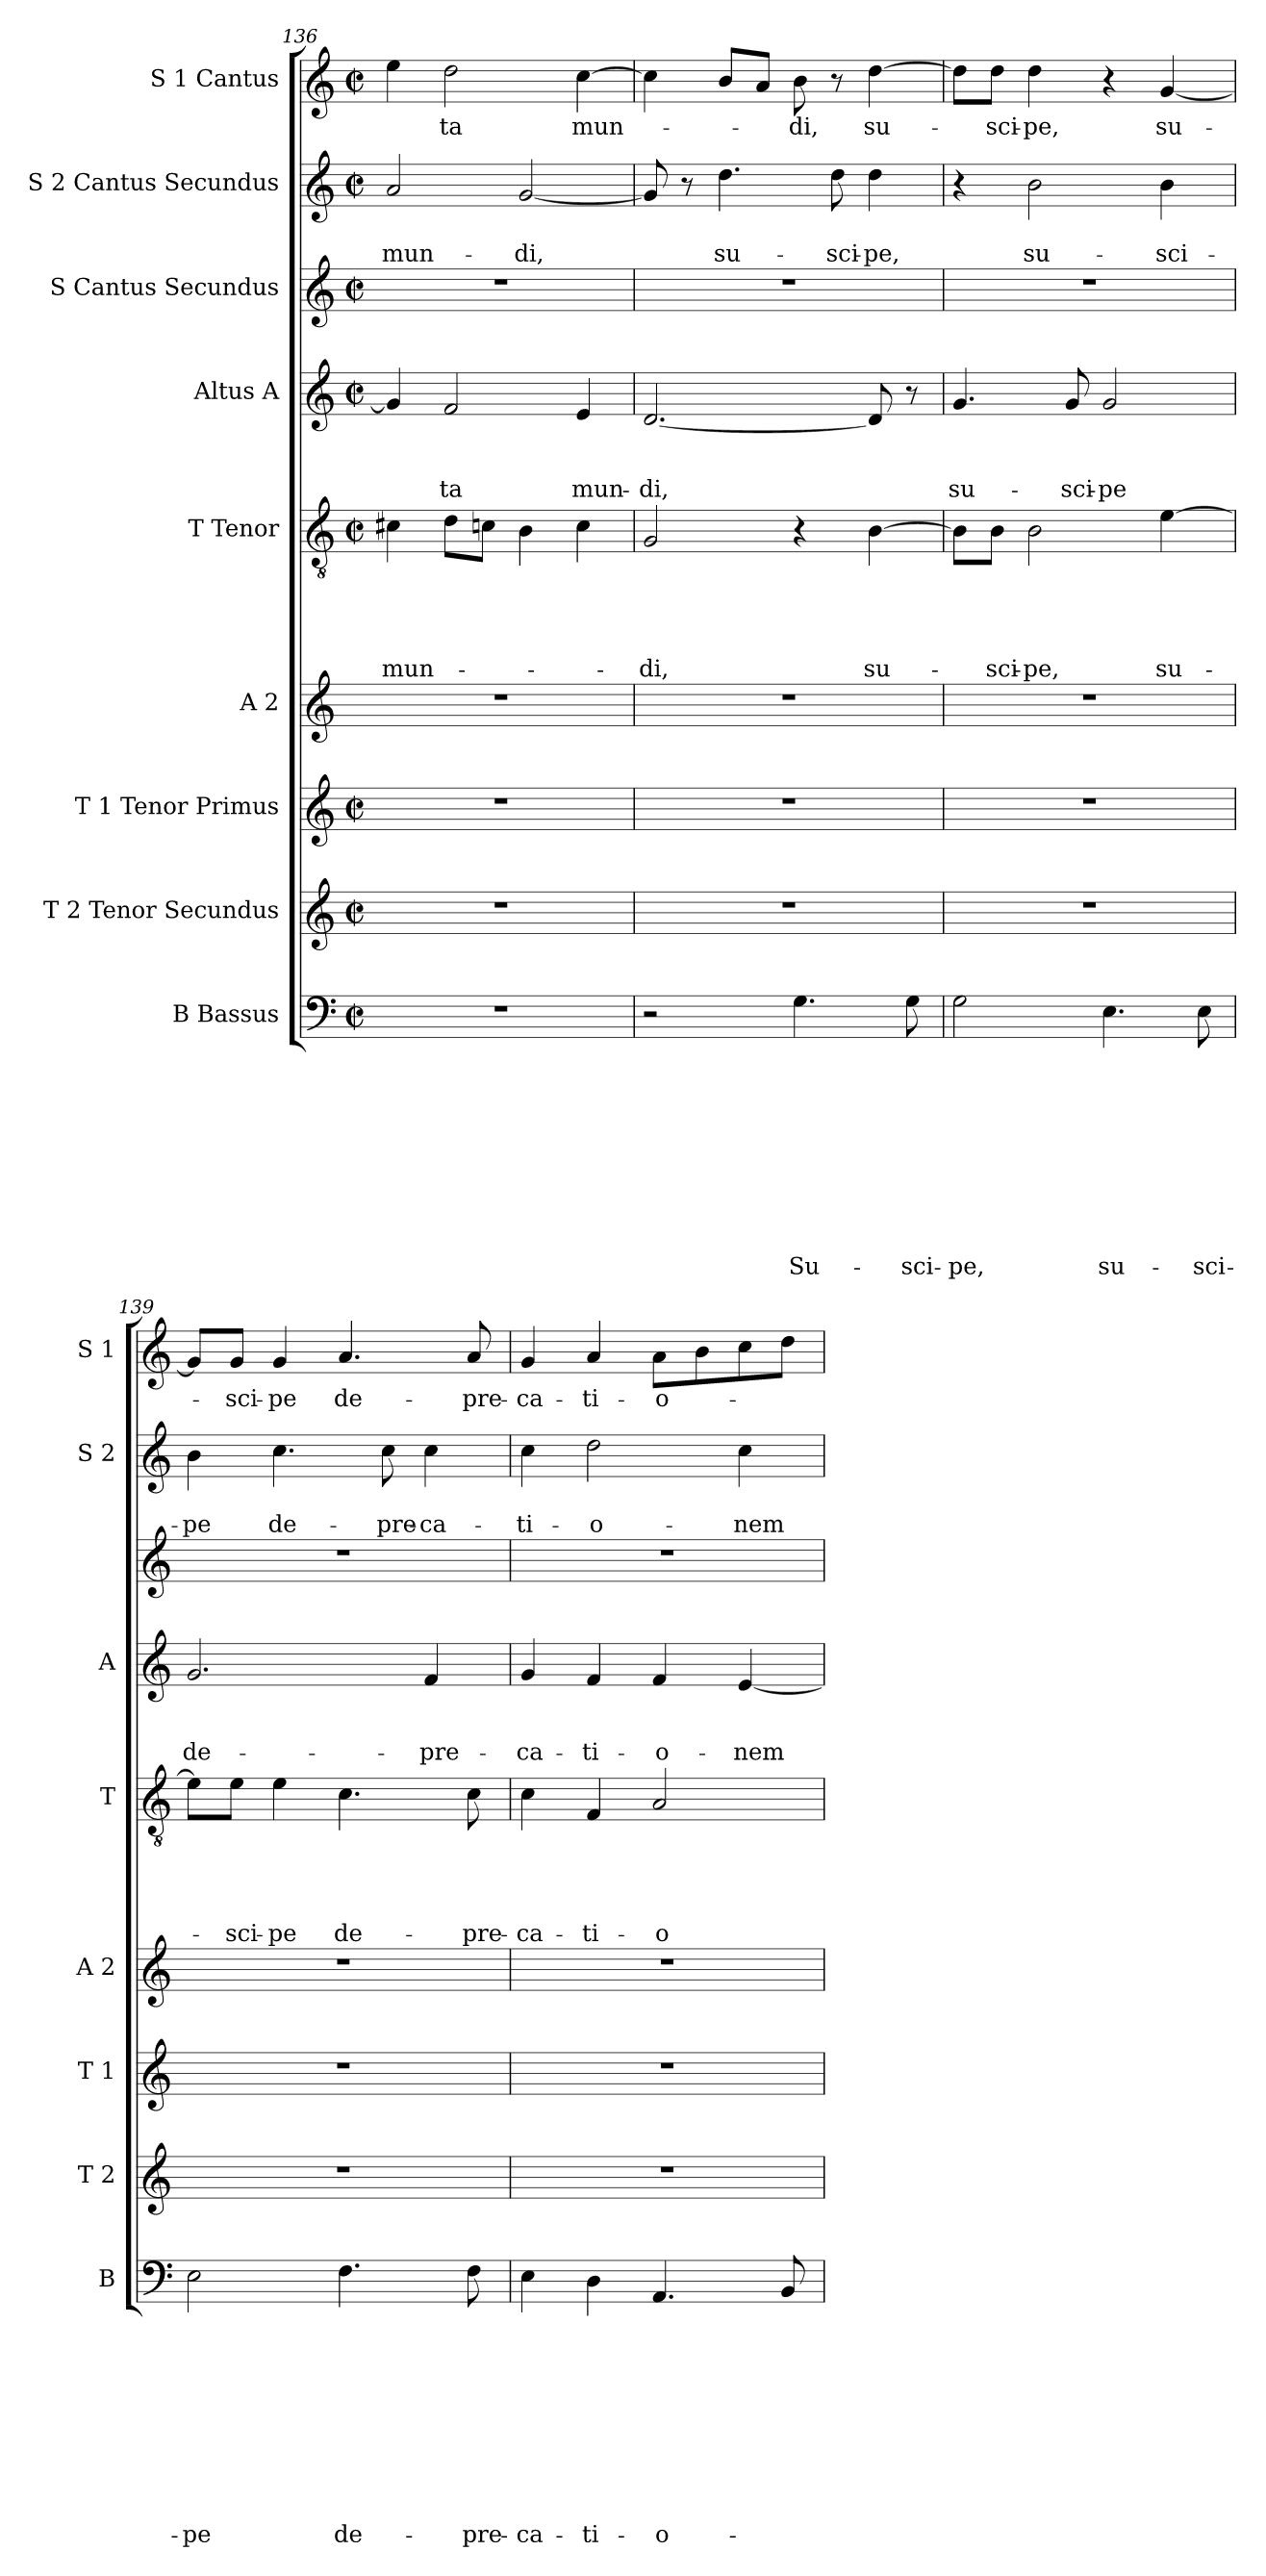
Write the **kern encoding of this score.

**kern	**text	**text	**text	**text	**text	**text	**text	**text	**text	**text	**kern	**kern	**kern	**kern	**text	**text	**text	**text	**text	**kern	**text	**text	**text	**kern	**kern	**text	**text	**kern	**text
*part9	*part9	*part9	*part9	*part9	*part9	*part9	*part9	*part9	*part9	*part9	*part8	*part7	*part6	*part5	*part5	*part5	*part5	*part5	*part5	*part4	*part4	*part4	*part4	*part3	*part2	*part2	*part2	*part1	*part1
*staff9	*staff9	*staff9	*staff9	*staff9	*staff9	*staff9	*staff9	*staff9	*staff9	*staff9	*staff8	*staff7	*staff6	*staff5	*staff5	*staff5	*staff5	*staff5	*staff5	*staff4	*staff4	*staff4	*staff4	*staff3	*staff2	*staff2	*staff2	*staff1	*staff1
*I"B Bassus	*	*	*	*	*	*	*	*	*	*	*I"T 2 Tenor Secundus	*I"T 1 Tenor Primus	*I"A 2	*I"T Tenor	*	*	*	*	*	*I"Altus A	*	*	*	*I"S Cantus Secundus	*I"S 2 Cantus Secundus	*	*	*I"S 1 Cantus	*
*I'B	*	*	*	*	*	*	*	*	*	*	*I'T 2	*I'T 1	*I'A 2	*I'T	*	*	*	*	*	*I'A	*	*	*	*	*I'S 2	*	*	*I'S 1	*
*clefF4	*	*	*	*	*	*	*	*	*	*	*clefG2	*clefG2	*clefG2	*clefGv2	*	*	*	*	*	*clefG2	*	*	*	*clefG2	*clefG2	*	*	*clefG2	*
*k[]	*	*	*	*	*	*	*	*	*	*	*k[]	*k[]	*k[]	*k[]	*	*	*	*	*	*k[]	*	*	*	*k[]	*k[]	*	*	*k[]	*
*C:	*	*	*	*	*	*	*	*	*	*	*C:	*C:	*C:	*C:	*	*	*	*	*	*C:	*	*	*	*C:	*C:	*	*	*C:	*
*M2/2	*	*	*	*	*	*	*	*	*	*	*M2/2	*M2/2	*	*M2/2	*	*	*	*	*	*M2/2	*	*	*	*M2/2	*M2/2	*	*	*M2/2	*
*met(c|)	*	*	*	*	*	*	*	*	*	*	*met(c|)	*met(c|)	*	*met(c|)	*	*	*	*	*	*met(c|)	*	*	*	*met(c|)	*met(c|)	*	*	*met(c|)	*
=136	=136	=136	=136	=136	=136	=136	=136	=136	=136	=136	=136	=136	=136	=136	=136	=136	=136	=136	=136	=136	=136	=136	=136	=136	=136	=136	=136	=136	=136
!	!	!	!	!	!	!	!	!	!	!	!	!	!	!	!	!	!	!	!LO:LY:b	!	!	!	!	!	!	!	!LO:LY:b	!	!
1r	.	.	.	.	.	.	.	.	.	.	1r	1r	1r	4c#X\	.	.	.	.	mun-	4g/]	.	.	.	1r	2a/	.	mun-	4ee\	.
!	!	!	!	!	!	!	!	!	!	!	!	!	!	!	!	!	!	!	!	!	!	!	!LO:LY:b	!	!	!	!	!	!LO:LY:b
.	.	.	.	.	.	.	.	.	.	.	.	.	.	8d\L	.	.	.	.	.	2f/	.	.	-ta	.	.	.	.	2dd\	-ta
.	.	.	.	.	.	.	.	.	.	.	.	.	.	8cn\J	.	.	.	.	.	.	.	.	.	.	.	.	.	.	.
!	!	!	!	!	!	!	!	!	!	!	!	!	!	!	!	!	!	!	!	!	!	!	!	!	!	!	!LO:LY:b	!	!
.	.	.	.	.	.	.	.	.	.	.	.	.	.	4B\	.	.	.	.	.	.	.	.	.	.	[<2g/	.	-di,	.	.
!	!	!	!	!	!	!	!	!	!	!	!	!	!	!	!	!	!	!	!	!	!	!	!LO:LY:b	!	!	!	!	!	!LO:LY:b
.	.	.	.	.	.	.	.	.	.	.	.	.	.	4c\	.	.	.	.	.	4e/	.	.	mun-	.	.	.	.	[>4cc\	mun-
=137	=137	=137	=137	=137	=137	=137	=137	=137	=137	=137	=137	=137	=137	=137	=137	=137	=137	=137	=137	=137	=137	=137	=137	=137	=137	=137	=137	=137	=137
!	!	!	!	!	!	!	!	!	!	!	!	!	!	!	!	!	!	!	!LO:LY:b	!	!	!	!LO:LY:b	!	!	!	!	!	!
2r	.	.	.	.	.	.	.	.	.	.	1r	1r	1r	2G/	.	.	.	.	-di,	[<2.d/	.	.	-di,	1r	8g/]	.	.	4cc\]	.
.	.	.	.	.	.	.	.	.	.	.	.	.	.	.	.	.	.	.	.	.	.	.	.	.	8r	.	.	.	.
!	!	!	!	!	!	!	!	!	!	!	!	!	!	!	!	!	!	!	!	!	!	!	!	!	!	!	!LO:LY:b	!	!
.	.	.	.	.	.	.	.	.	.	.	.	.	.	.	.	.	.	.	.	.	.	.	.	.	4.dd\	.	su-	8b/L	.
.	.	.	.	.	.	.	.	.	.	.	.	.	.	.	.	.	.	.	.	.	.	.	.	.	.	.	.	8a/J	.
!	!	!	!	!	!	!	!	!	!	!LO:LY:b	!	!	!	!	!	!	!	!	!	!	!	!	!	!	!	!	!	!	!LO:LY:b
4.G\	.	.	.	.	.	.	.	.	.	Su-	.	.	.	4r	.	.	.	.	.	.	.	.	.	.	.	.	.	8b\	-di,
!	!	!	!	!	!	!	!	!	!	!	!	!	!	!	!	!	!	!	!	!	!	!	!	!	!	!	!LO:LY:b	!	!
.	.	.	.	.	.	.	.	.	.	.	.	.	.	.	.	.	.	.	.	.	.	.	.	.	8dd\	.	-sci-	8r	.
!	!	!	!	!	!	!	!	!	!	!	!	!	!	!	!	!	!	!	!LO:LY:b	!	!	!	!	!	!	!	!LO:LY:b:rj	!	!LO:LY:b
.	.	.	.	.	.	.	.	.	.	.	.	.	.	[>4B\	.	.	.	.	su-	8d/]	.	.	.	.	4dd\	.	-pe,	[>4dd\	su-
!	!	!	!	!	!	!	!	!	!	!LO:LY:b	!	!	!	!	!	!	!	!	!	!	!	!	!	!	!	!	!	!	!
8G\	.	.	.	.	.	.	.	.	.	-sci-	.	.	.	.	.	.	.	.	.	8r	.	.	.	.	.	.	.	.	.
=138	=138	=138	=138	=138	=138	=138	=138	=138	=138	=138	=138	=138	=138	=138	=138	=138	=138	=138	=138	=138	=138	=138	=138	=138	=138	=138	=138	=138	=138
!	!	!	!	!	!	!	!	!	!	!LO:LY:b	!	!	!	!	!	!	!	!	!	!	!	!	!LO:LY:b	!	!	!	!	!	!
2G\	.	.	.	.	.	.	.	.	.	-pe,	1r	1r	1r	8B\L]	.	.	.	.	.	4.g/	.	.	su-	1r	4r	.	.	8dd\L]	.
!	!	!	!	!	!	!	!	!	!	!	!	!	!	!	!	!	!	!	!LO:LY:b	!	!	!	!	!	!	!	!	!	!LO:LY:b
.	.	.	.	.	.	.	.	.	.	.	.	.	.	8B\J	.	.	.	.	-sci-	.	.	.	.	.	.	.	.	8dd\J	-sci-
!	!	!	!	!	!	!	!	!	!	!	!	!	!	!	!	!	!	!	!LO:LY:b:rj	!	!	!	!	!	!	!	!LO:LY:b	!	!LO:LY:b
.	.	.	.	.	.	.	.	.	.	.	.	.	.	2B\	.	.	.	.	-pe,	.	.	.	.	.	2b\	.	su-	4dd\	-pe,
!	!	!	!	!	!	!	!	!	!	!	!	!	!	!	!	!	!	!	!	!	!	!	!LO:LY:b	!	!	!	!	!	!
.	.	.	.	.	.	.	.	.	.	.	.	.	.	.	.	.	.	.	.	8g/	.	.	-sci-	.	.	.	.	.	.
!	!	!	!	!	!	!	!	!	!	!LO:LY:b	!	!	!	!	!	!	!	!	!	!	!	!	!LO:LY:b:rj	!	!	!	!	!	!
4.E\	.	.	.	.	.	.	.	.	.	su-	.	.	.	.	.	.	.	.	.	2g/	.	.	-pe	.	.	.	.	4r	.
!	!	!	!	!	!	!	!	!	!	!	!	!	!	!	!	!	!	!	!LO:LY:b	!	!	!	!	!	!	!	!LO:LY:b	!	!LO:LY:b
.	.	.	.	.	.	.	.	.	.	.	.	.	.	[>4e\	.	.	.	.	su-	.	.	.	.	.	4b\	.	-sci-	[<4g/	su-
!	!	!	!	!	!	!	!	!	!	!LO:LY:b	!	!	!	!	!	!	!	!	!	!	!	!	!	!	!	!	!	!	!
8E\	.	.	.	.	.	.	.	.	.	-sci-	.	.	.	.	.	.	.	.	.	.	.	.	.	.	.	.	.	.	.
=139	=139	=139	=139	=139	=139	=139	=139	=139	=139	=139	=139	=139	=139	=139	=139	=139	=139	=139	=139	=139	=139	=139	=139	=139	=139	=139	=139	=139	=139
!	!	!	!	!	!	!	!	!	!	!LO:LY:b	!	!	!	!	!	!	!	!	!	!	!	!	!LO:LY:b	!	!	!	!LO:LY:b	!	!
2E\	.	.	.	.	.	.	.	.	.	-pe	1r	1r	1r	8e\L]	.	.	.	.	.	2.g/	.	.	de-	1r	4b\	.	-pe	8g/L]	.
!	!	!	!	!	!	!	!	!	!	!	!	!	!	!	!	!	!	!	!LO:LY:b	!	!	!	!	!	!	!	!	!	!LO:LY:b
.	.	.	.	.	.	.	.	.	.	.	.	.	.	8e\J	.	.	.	.	-sci-	.	.	.	.	.	.	.	.	8g/J	-sci-
!	!	!	!	!	!	!	!	!	!	!	!	!	!	!	!	!	!	!	!LO:LY:b:rj	!	!	!	!	!	!	!	!LO:LY:b	!	!LO:LY:b:rj
.	.	.	.	.	.	.	.	.	.	.	.	.	.	4e\	.	.	.	.	-pe	.	.	.	.	.	4.cc\	.	de-	4g/	-pe
!	!	!	!	!	!	!	!	!	!	!LO:LY:b	!	!	!	!	!	!	!	!	!LO:LY:b	!	!	!	!	!	!	!	!	!	!LO:LY:b
4.F\	.	.	.	.	.	.	.	.	.	de-	.	.	.	4.c\	.	.	.	.	de-	.	.	.	.	.	.	.	.	4.a/	de-
!	!	!	!	!	!	!	!	!	!	!	!	!	!	!	!	!	!	!	!	!	!	!	!	!	!	!	!LO:LY:b	!	!
.	.	.	.	.	.	.	.	.	.	.	.	.	.	.	.	.	.	.	.	.	.	.	.	.	8cc\	.	-pre-	.	.
!	!	!	!	!	!	!	!	!	!	!	!	!	!	!	!	!	!	!	!	!	!	!	!LO:LY:b	!	!	!	!LO:LY:b:rj	!	!
.	.	.	.	.	.	.	.	.	.	.	.	.	.	.	.	.	.	.	.	4f/	.	.	-pre-	.	4cc\	.	-ca-	.	.
!	!	!	!	!	!	!	!	!	!	!LO:LY:b	!	!	!	!	!	!	!	!	!LO:LY:b	!	!	!	!	!	!	!	!	!	!LO:LY:b
8F\	.	.	.	.	.	.	.	.	.	-pre-	.	.	.	8c\	.	.	.	.	-pre-	.	.	.	.	.	.	.	.	8a/	-pre-
!!LO:LB:g=z
=140	=140	=140	=140	=140	=140	=140	=140	=140	=140	=140	=140	=140	=140	=140	=140	=140	=140	=140	=140	=140	=140	=140	=140	=140	=140	=140	=140	=140	=140
!	!	!	!	!	!	!	!	!	!	!LO:LY:b	!	!	!	!	!	!	!	!	!LO:LY:b	!	!	!	!LO:LY:b	!	!	!	!LO:LY:b	!	!LO:LY:b
4E\	.	.	.	.	.	.	.	.	.	-ca-	1r	1r	1r	4c\	.	.	.	.	-ca-	4g/	.	.	-ca-	1r	4cc\	.	-ti-	4g/	-ca-
!	!	!	!	!	!	!	!	!	!	!LO:LY:b	!	!	!	!	!	!	!	!	!LO:LY:b	!	!	!	!LO:LY:b	!	!	!	!LO:LY:b	!	!LO:LY:b
4D\	.	.	.	.	.	.	.	.	.	-ti-	.	.	.	4F/	.	.	.	.	-ti-	4f/	.	.	-ti-	.	2dd\	.	-o-	4a/	-ti-
!	!	!	!	!	!	!	!	!	!	!LO:LY:b	!	!	!	!	!	!	!	!	!LO:LY:b	!	!	!	!LO:LY:b	!	!	!	!	!	!LO:LY:b
4.AA/	.	.	.	.	.	.	.	.	.	-o-	.	.	.	2A/	.	.	.	.	-o-	4f/	.	.	-o-	.	.	.	.	8a\L	-o-
.	.	.	.	.	.	.	.	.	.	.	.	.	.	.	.	.	.	.	.	.	.	.	.	.	.	.	.	8b\	.
!	!	!	!	!	!	!	!	!	!	!	!	!	!	!	!	!	!	!	!	!	!	!	!LO:LY:b	!	!	!	!LO:LY:b	!	!
.	.	.	.	.	.	.	.	.	.	.	.	.	.	.	.	.	.	.	.	[<4e/	.	.	-nem	.	4cc\	.	-nem	8cc\	.
8BB/	.	.	.	.	.	.	.	.	.	.	.	.	.	.	.	.	.	.	.	.	.	.	.	.	.	.	.	8dd\J	.
=	=	=	=	=	=	=	=	=	=	=	=	=	=	=	=	=	=	=	=	=	=	=	=	=	=	=	=	=	=
*-	*-	*-	*-	*-	*-	*-	*-	*-	*-	*-	*-	*-	*-	*-	*-	*-	*-	*-	*-	*-	*-	*-	*-	*-	*-	*-	*-	*-	*-
